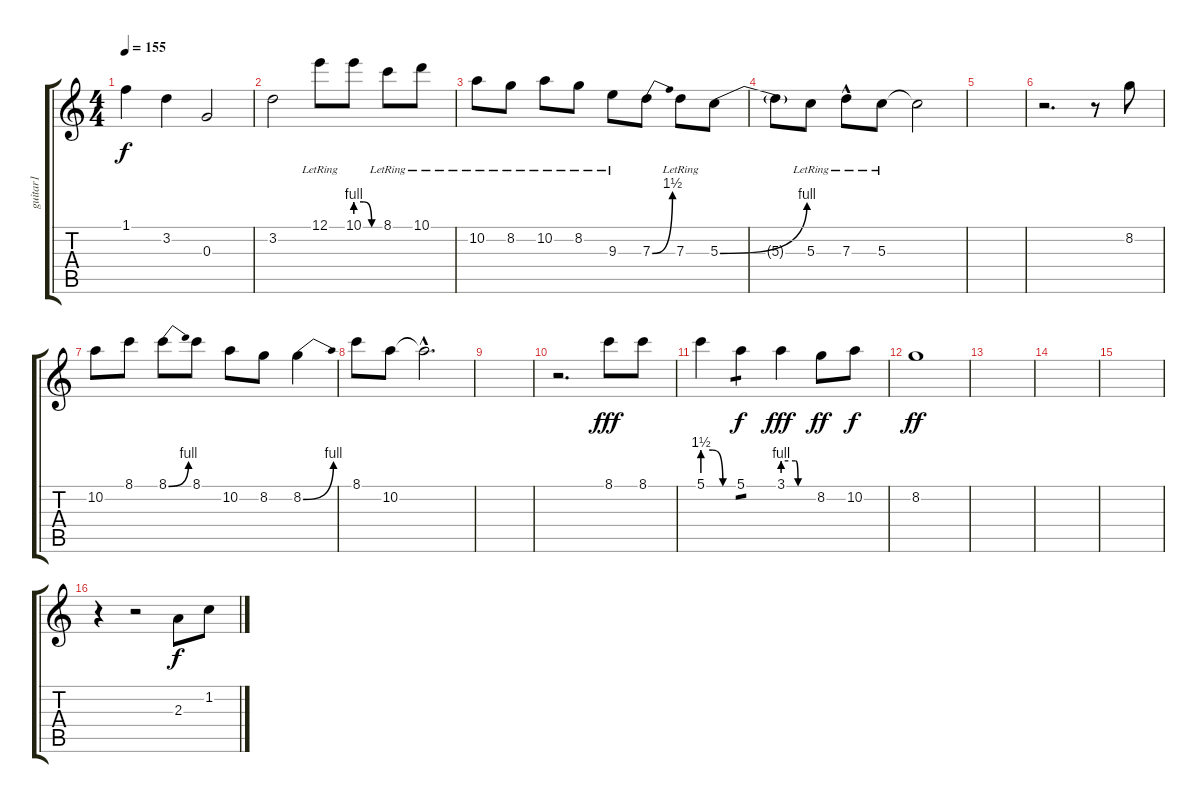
\track ("guitar1" "guitar1") {instrument electricguitarclean}
\staff {score tabs}
\tuning (E4 B3 G3 D3 A2 E2) {hide}
\ts (4 4)
\tempo 155
\clef g2
\ks c
1.1.4{dy f} 3.2.4 0.3.2 |
3.2.2 12.1{lr}.8 10.1{be (custom 0 4 20 4 40 0 60 0)}.8 8.1{lr}.8 10.1{lr}.8 |
10.2{lr}.8 8.2{lr}.8 10.2{lr}.8 8.2{lr}.8 9.3{lr}.8 7.3{be (bend 0 0 60 6)}.8 7.3{lr}.8 5.3{be (bend 0 0 60 4)}.8 |
5.3{t}.8 5.3{lr}.8 7.3{hac lr}.8 5.3{lr}.8 5.3{t}.2 |
|
r.2{d} r.8 8.2.8 |
10.2.8 8.1.8 8.1{be (bend 0 0 60 4)}.8 8.1.8 10.2.8 8.2.8 8.2{be (bend 0 0 60 4)}.4 |
8.1.8 10.2.8 10.2{hac t}.2{d} |
|
r.2{d} 8.1.8{dy fff} 8.1.8 |
5.1{be (custom 0 6 20 6 40 0 60 0)}.4 5.1.4{tp 1 dy f} 3.1{be (custom 0 4 25 4 30 0 60 0)}.4{dy fff} 8.2.8{dy ff} 10.2.8{dy f} |
8.2.1{dy ff} |
|
|
|
r.4 r.2 2.3.8{dy f} 1.2.8
